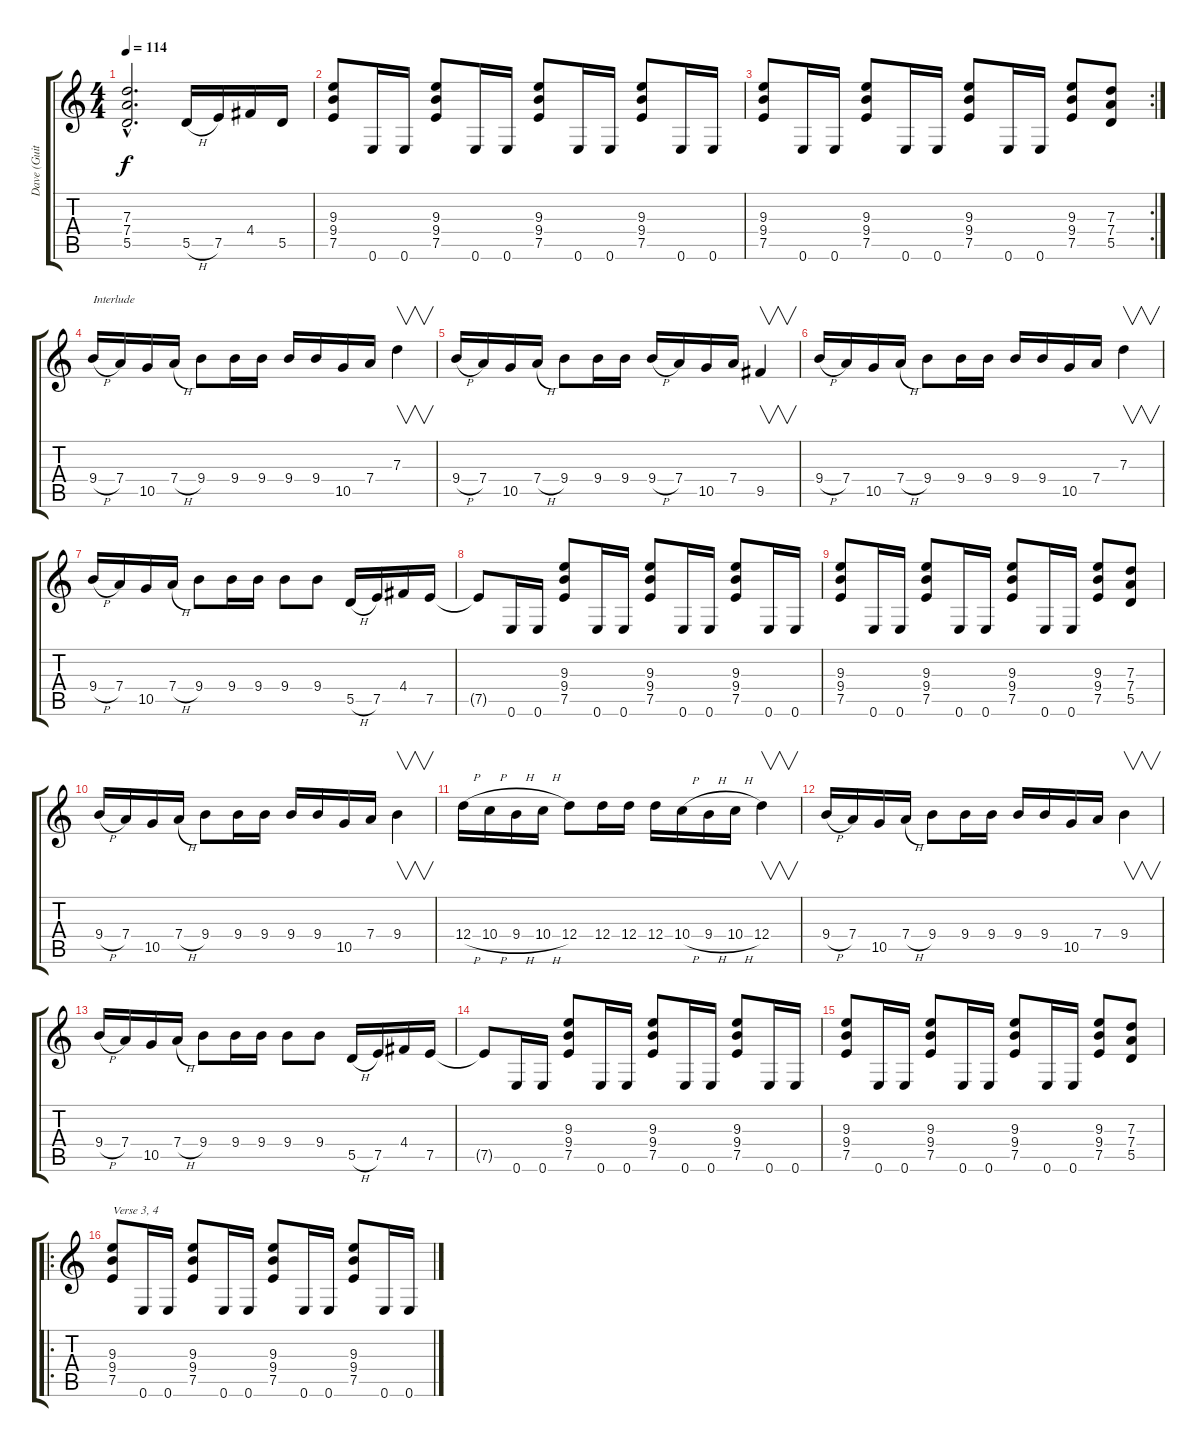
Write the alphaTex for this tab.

\track ("Dave (Guitar 1)" "Dave (Guit") {instrument distortionguitar}
\staff {score tabs}
\tuning (E4 B3 G3 D3 A2 E2) {hide}
\ts (4 4)
\tempo 114
\clef g2
\ks c
(7.3{hac} 7.4{hac} 5.5{hac}).2{d dy f} 5.5{h}.16 7.5.16 4.4.16 5.5.16 |
(9.3 9.4 7.5).8 0.6.16 0.6.16 (9.3 9.4 7.5).8 0.6.16 0.6.16 (9.3 9.4 7.5).8 0.6.16 0.6.16 (9.3 9.4 7.5).8 0.6.16 0.6.16 |
\rc 2
(9.3 9.4 7.5).8 0.6.16 0.6.16 (9.3 9.4 7.5).8 0.6.16 0.6.16 (9.3 9.4 7.5).8 0.6.16 0.6.16 (9.3 9.4 7.5).8 (7.3 7.4 5.5).8 |
9.4{h}.16{txt "Interlude"} 7.4.16 10.5.16 7.4{h}.16 9.4.8 9.4.16 9.4.16 9.4.16 9.4.16 10.5.16 7.4.16 7.3.4{v} |
9.4{h}.16 7.4.16 10.5.16 7.4{h}.16 9.4.8 9.4.16 9.4.16 9.4{h}.16 7.4.16 10.5.16 7.4.16 9.5.4{v} |
9.4{h}.16 7.4.16 10.5.16 7.4{h}.16 9.4.8 9.4.16 9.4.16 9.4.16 9.4.16 10.5.16 7.4.16 7.3.4{v} |
9.4{h}.16 7.4.16 10.5.16 7.4{h}.16 9.4.8 9.4.16 9.4.16 9.4.8 9.4.8 5.5{h}.16 7.5.16 4.4.16 7.5.16 |
7.5{t}.8 0.6.16 0.6.16 (9.3 9.4 7.5).8 0.6.16 0.6.16 (9.3 9.4 7.5).8 0.6.16 0.6.16 (9.3 9.4 7.5).8 0.6.16 0.6.16 |
(9.3 9.4 7.5).8 0.6.16 0.6.16 (9.3 9.4 7.5).8 0.6.16 0.6.16 (9.3 9.4 7.5).8 0.6.16 0.6.16 (9.3 9.4 7.5).8 (7.3 7.4 5.5).8 |
9.4{h}.16 7.4.16 10.5.16 7.4{h}.16 9.4.8 9.4.16 9.4.16 9.4.16 9.4.16 10.5.16 7.4.16 9.4.4{v} |
12.4{h}.16 10.4{h}.16 9.4{h}.16 10.4{h}.16 12.4.8 12.4.16 12.4.16 12.4.16 10.4{h}.16 9.4{h}.16 10.4{h}.16 12.4.4{v} |
9.4{h}.16 7.4.16 10.5.16 7.4{h}.16 9.4.8 9.4.16 9.4.16 9.4.16 9.4.16 10.5.16 7.4.16 9.4.4{v} |
9.4{h}.16 7.4.16 10.5.16 7.4{h}.16 9.4.8 9.4.16 9.4.16 9.4.8 9.4.8 5.5{h}.16 7.5.16 4.4.16 7.5.16 |
7.5{t}.8 0.6.16 0.6.16 (9.3 9.4 7.5).8 0.6.16 0.6.16 (9.3 9.4 7.5).8 0.6.16 0.6.16 (9.3 9.4 7.5).8 0.6.16 0.6.16 |
(9.3 9.4 7.5).8 0.6.16 0.6.16 (9.3 9.4 7.5).8 0.6.16 0.6.16 (9.3 9.4 7.5).8 0.6.16 0.6.16 (9.3 9.4 7.5).8 (7.3 7.4 5.5).8 |
\ro
(9.3 9.4 7.5).8{txt "Verse 3, 4"} 0.6.16 0.6.16 (9.3 9.4 7.5).8 0.6.16 0.6.16 (9.3 9.4 7.5).8 0.6.16 0.6.16 (9.3 9.4 7.5).8 0.6.16 0.6.16
